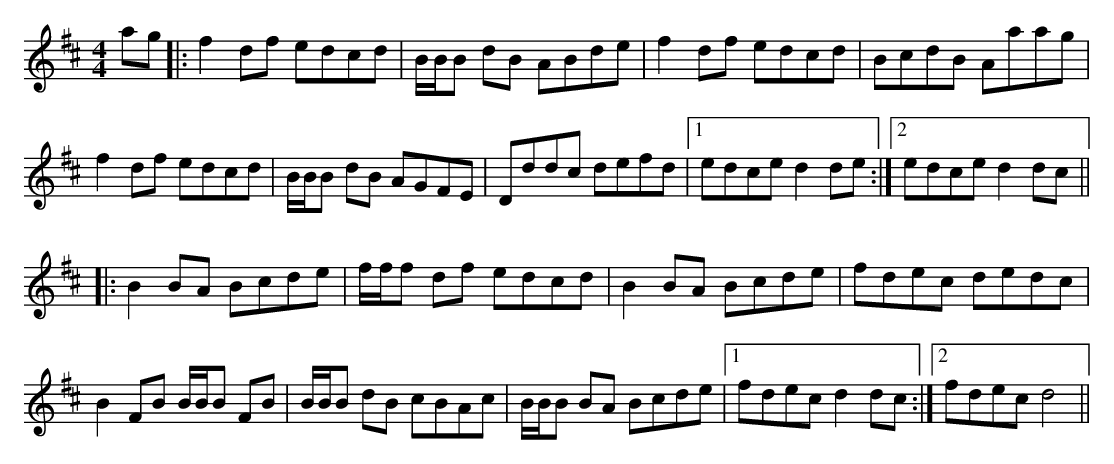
X:1
M:4/4
K:D
ag|: f2 df edcd | B/B/B dB ABde | f2 df edcd | BcdB Aaag |
f2 df edcd | B/B/B dB AGFE| Dddc defd |1 edce d2de :|2 edce d2dc||
|: B2 BA Bcde |f/f/f df edcd|B2 BA Bcde | fdec dedc |
B2 FB B/B/B FB | B/B/B dB cBAc|B/B/B BA Bcde |1 fdec d2dc :|2 fdec d4 ||
